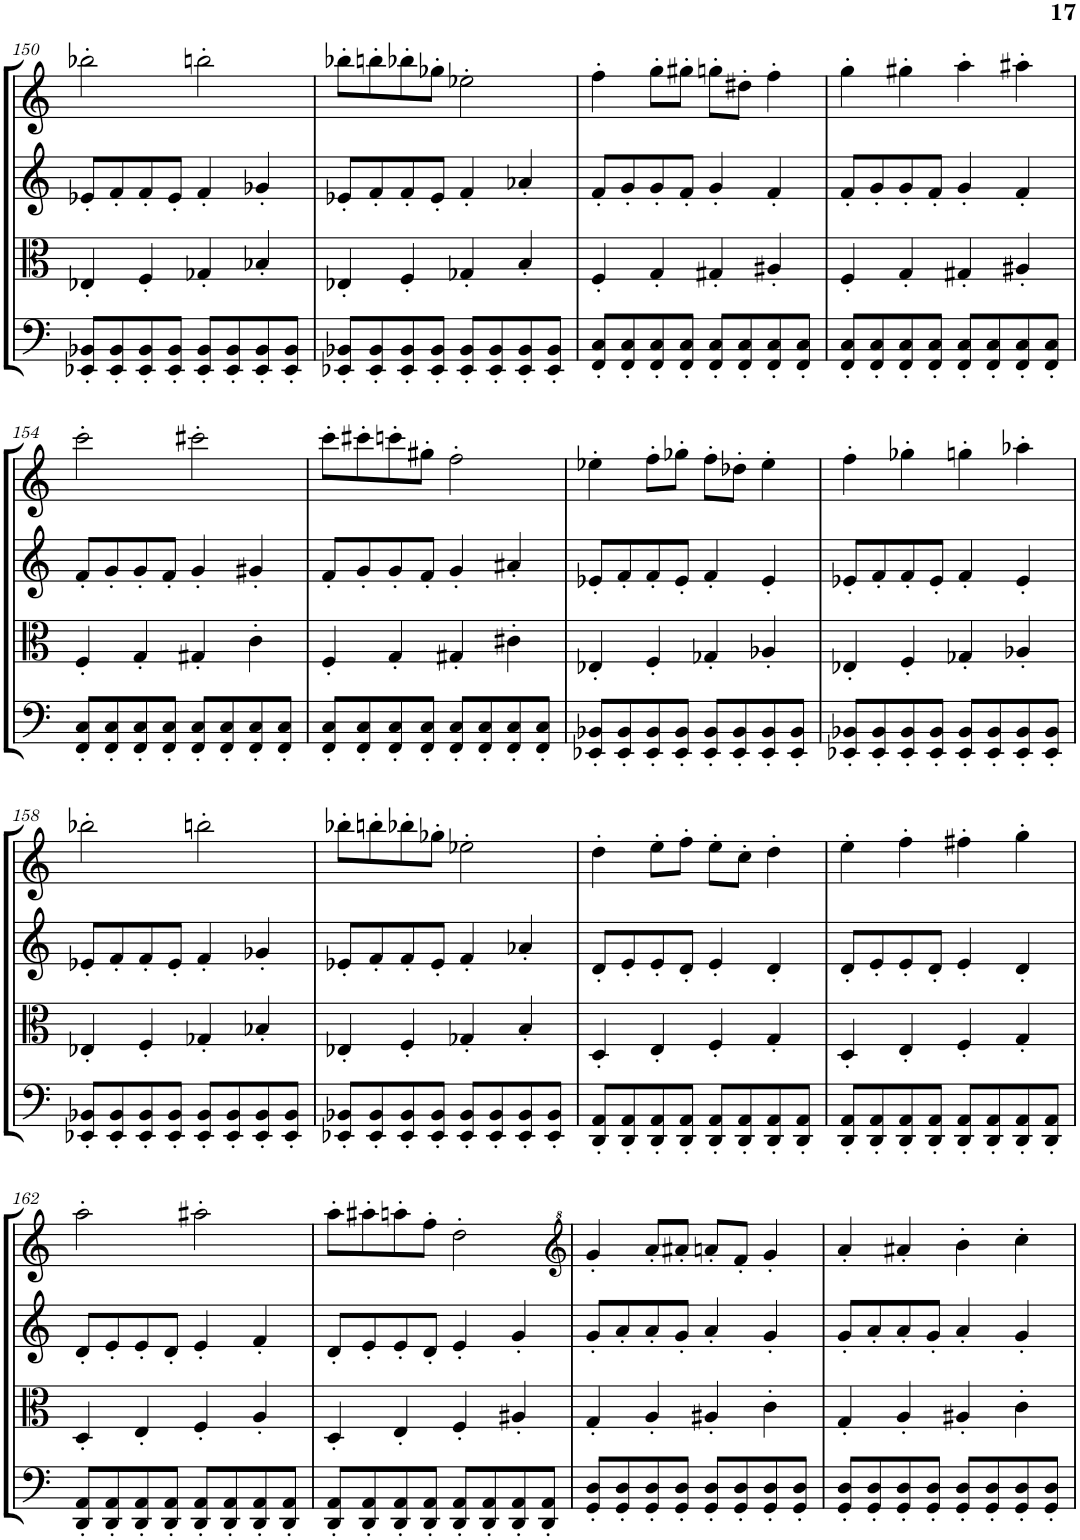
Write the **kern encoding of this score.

**kern	**kern	**kern	**kern
*part4	*part3	*part2	*part1
*staff4	*staff3	*staff2	*staff1
*I"Violoncello	*I"Viola	*I"Violin II	*I"Violin I
*I'Vc	*I'Vla	*I'Vln	*I'Vln
!!LO:PB:g=z
*clefF4	*clefC3	*clefG2	*clefG2
*k[]	*k[]	*k[]	*k[]
*M4/4	*M4/4	*M4/4	*M4/4
=150	=150	=150	=150
8EE-X/' 8BB-X/'L	4E-X'/	8e-X'/L	2bb-X'\
8EE-/' 8BB-/'	.	8f'/	.
8EE-/' 8BB-/'	4F'/	8f'/	.
8EE-/' 8BB-/'J	.	8e-'/J	.
8EE-/' 8BB-/'L	4G-X'/	4f'/	2bbn'\
8EE-/' 8BB-/'	.	.	.
8EE-/' 8BB-/'	4B-X'/	4g-X'/	.
8EE-/' 8BB-/'J	.	.	.
=151	=151	=151	=151
8EE-X/' 8BB-X/'L	4E-X'/	8e-X'/L	8bb-X'\L
8EE-/' 8BB-/'	.	8f'/	8bbn'\
8EE-/' 8BB-/'	4F'/	8f'/	8bb-X'\
8EE-/' 8BB-/'J	.	8e-'/J	8gg-X'\J
8EE-/' 8BB-/'L	4G-X'/	4f'/	2ee-X'\
8EE-/' 8BB-/'	.	.	.
8EE-/' 8BB-/'	4B'/	4a-X'/	.
8EE-/' 8BB-/'J	.	.	.
=152	=152	=152	=152
8FF/' 8C/'L	4F'/	8f'/L	4ff'\
8FF/' 8C/'	.	8g'/	.
8FF/' 8C/'	4G'/	8g'/	8gg'\L
8FF/' 8C/'J	.	8f'/J	8gg#X'\J
8FF/' 8C/'L	4G#X'/	4g'/	8ggn'\L
8FF/' 8C/'	.	.	8dd#X'\J
8FF/' 8C/'	4A#X'/	4f'/	4ff'\
8FF/' 8C/'J	.	.	.
=153	=153	=153	=153
8FF/' 8C/'L	4F'/	8f'/L	4gg'\
8FF/' 8C/'	.	8g'/	.
8FF/' 8C/'	4G'/	8g'/	4gg#X'\
8FF/' 8C/'J	.	8f'/J	.
8FF/' 8C/'L	4G#X'/	4g'/	4aa'\
8FF/' 8C/'	.	.	.
8FF/' 8C/'	4A#X'/	4f'/	4aa#X'\
8FF/' 8C/'J	.	.	.
!!LO:LB:g=z
=154	=154	=154	=154
8FF/' 8C/'L	4F'/	8f'/L	2ccc'\
8FF/' 8C/'	.	8g'/	.
8FF/' 8C/'	4G'/	8g'/	.
8FF/' 8C/'J	.	8f'/J	.
8FF/' 8C/'L	4G#X'/	4g'/	2ccc#X'\
8FF/' 8C/'	.	.	.
8FF/' 8C/'	4c'\	4g#X'/	.
8FF/' 8C/'J	.	.	.
=155	=155	=155	=155
8FF/' 8C/'L	4F'/	8f'/L	8ccc'\L
8FF/' 8C/'	.	8g'/	8ccc#X'\
8FF/' 8C/'	4G'/	8g'/	8cccn'\
8FF/' 8C/'J	.	8f'/J	8gg#X'\J
8FF/' 8C/'L	4G#X'/	4g'/	2ff'\
8FF/' 8C/'	.	.	.
8FF/' 8C/'	4c#X'\	4a#X'/	.
8FF/' 8C/'J	.	.	.
=156	=156	=156	=156
8EE-X/' 8BB-X/'L	4E-X'/	8e-X'/L	4ee-X'\
8EE-/' 8BB-/'	.	8f'/	.
8EE-/' 8BB-/'	4F'/	8f'/	8ff'\L
8EE-/' 8BB-/'J	.	8e-'/J	8gg-X'\J
8EE-/' 8BB-/'L	4G-X'/	4f'/	8ff'\L
8EE-/' 8BB-/'	.	.	8dd-X'\J
8EE-/' 8BB-/'	4A-X'/	4e-'/	4ee-'\
8EE-/' 8BB-/'J	.	.	.
=157	=157	=157	=157
8EE-X/' 8BB-X/'L	4E-X'/	8e-X'/L	4ff'\
8EE-/' 8BB-/'	.	8f'/	.
8EE-/' 8BB-/'	4F'/	8f'/	4gg-X'\
8EE-/' 8BB-/'J	.	8e-'/J	.
8EE-/' 8BB-/'L	4G-X'/	4f'/	4ggn'\
8EE-/' 8BB-/'	.	.	.
8EE-/' 8BB-/'	4A-X'/	4e-'/	4aa-X'\
8EE-/' 8BB-/'J	.	.	.
!!LO:LB:g=z
=158	=158	=158	=158
8EE-X/' 8BB-X/'L	4E-X'/	8e-X'/L	2bb-X'\
8EE-/' 8BB-/'	.	8f'/	.
8EE-/' 8BB-/'	4F'/	8f'/	.
8EE-/' 8BB-/'J	.	8e-'/J	.
8EE-/' 8BB-/'L	4G-X'/	4f'/	2bbn'\
8EE-/' 8BB-/'	.	.	.
8EE-/' 8BB-/'	4B-X'/	4g-X'/	.
8EE-/' 8BB-/'J	.	.	.
=159	=159	=159	=159
8EE-X/' 8BB-X/'L	4E-X'/	8e-X'/L	8bb-X'\L
8EE-/' 8BB-/'	.	8f'/	8bbn'\
8EE-/' 8BB-/'	4F'/	8f'/	8bb-X'\
8EE-/' 8BB-/'J	.	8e-'/J	8gg-X'\J
8EE-/' 8BB-/'L	4G-X'/	4f'/	2ee-X'\
8EE-/' 8BB-/'	.	.	.
8EE-/' 8BB-/'	4B'/	4a-X'/	.
8EE-/' 8BB-/'J	.	.	.
=160	=160	=160	=160
8DD/' 8AA/'L	4D'/	8d'/L	4dd'\
8DD/' 8AA/'	.	8e'/	.
8DD/' 8AA/'	4E'/	8e'/	8ee'\L
8DD/' 8AA/'J	.	8d'/J	8ff'\J
8DD/' 8AA/'L	4F'/	4e'/	8ee'\L
8DD/' 8AA/'	.	.	8cc'\J
8DD/' 8AA/'	4G'/	4d'/	4dd'\
8DD/' 8AA/'J	.	.	.
=161	=161	=161	=161
8DD/' 8AA/'L	4D'/	8d'/L	4ee'\
8DD/' 8AA/'	.	8e'/	.
8DD/' 8AA/'	4E'/	8e'/	4ff'\
8DD/' 8AA/'J	.	8d'/J	.
8DD/' 8AA/'L	4F'/	4e'/	4ff#X'\
8DD/' 8AA/'	.	.	.
8DD/' 8AA/'	4G'/	4d'/	4gg'\
8DD/' 8AA/'J	.	.	.
!!LO:LB:g=z
=162	=162	=162	=162
8DD/' 8AA/'L	4D'/	8d'/L	2aa'\
8DD/' 8AA/'	.	8e'/	.
8DD/' 8AA/'	4E'/	8e'/	.
8DD/' 8AA/'J	.	8d'/J	.
8DD/' 8AA/'L	4F'/	4e'/	2aa#X'\
8DD/' 8AA/'	.	.	.
8DD/' 8AA/'	4A'/	4f'/	.
8DD/' 8AA/'J	.	.	.
=163	=163	=163	=163
8DD/' 8AA/'L	4D'/	8d'/L	8aa'\L
8DD/' 8AA/'	.	8e'/	8aa#X'\
8DD/' 8AA/'	4E'/	8e'/	8aan'\
8DD/' 8AA/'J	.	8d'/J	8ff'\J
8DD/' 8AA/'L	4F'/	4e'/	2dd'\
8DD/' 8AA/'	.	.	.
8DD/' 8AA/'	4A#X'/	4g'/	.
8DD/' 8AA/'J	.	.	.
=164	=164	=164	=164
*	*	*	*clefG^2
8GG/' 8D/'L	4G'/	8g'/L	4gg'/
8GG/' 8D/'	.	8a'/	.
8GG/' 8D/'	4A'/	8a'/	8aa'/L
8GG/' 8D/'J	.	8g'/J	8aa#X'/J
8GG/' 8D/'L	4A#X'/	4a'/	8aan'/L
8GG/' 8D/'	.	.	8ff'/J
8GG/' 8D/'	4c'\	4g'/	4gg'/
8GG/' 8D/'J	.	.	.
=165	=165	=165	=165
8GG/' 8D/'L	4G'/	8g'/L	4aa'/
8GG/' 8D/'	.	8a'/	.
8GG/' 8D/'	4A'/	8a'/	4aa#X'/
8GG/' 8D/'J	.	8g'/J	.
8GG/' 8D/'L	4A#X'/	4a'/	4bb'\
8GG/' 8D/'	.	.	.
8GG/' 8D/'	4c'\	4g'/	4ccc'\
8GG/' 8D/'J	.	.	.
=	=	=	=
*-	*-	*-	*-
